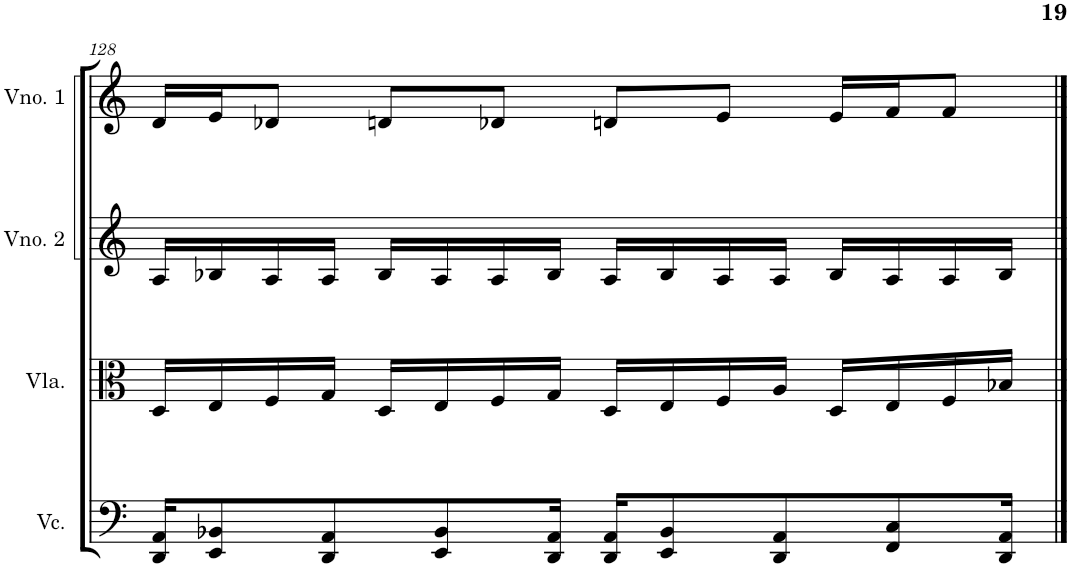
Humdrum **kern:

**kern	**kern	**kern	**kern
*part4	*part3	*part2	*part1
*staff4	*staff3	*staff2	*staff1
*I"Violoncelo	*I"Viola	*I"Violino 2	*I"Violino 1
*I'Vc.	*I'Vla.	*I'Vno. 2	*I'Vno. 1
!!LO:PB:g=z
*clefF4	*clefC3	*clefG2	*clefG2
*k[]	*k[]	*k[]	*k[]
*M4/4	*M4/4	*M4/4	*M4/4
=128	=128	=128	=128
16DD/ 16AA/KL	16D/LL	16A/LL	16d/LL
8EE/ 8BB-X/	16E/	16B-X/	16e/J
.	16F/	16A/	8d-X/J
8DD/ 8AA/	16G/JJ	16A/JJ	.
.	16D/LL	16B-/LL	8dn/L
8EE/ 8BB-/	16E/	16A/	.
.	16F/	16A/	8d-X/J
16DD/ 16AA/Jk	16G/JJ	16B-/JJ	.
16DD/ 16AA/KL	16D/LL	16A/LL	8dn/L
8EE/ 8BB-/	16E/	16B-/	.
.	16F/	16A/	8e/J
8DD/ 8AA/	16A/JJ	16A/JJ	.
.	16D/LL	16B-/LL	16e/LL
8FF/ 8C/	16E/	16A/	16f/J
.	16F/	16A/	8f/J
16DD/ 16AA/Jk	16B-X/JJ	16B-/JJ	.
==	==	==	==
*-	*-	*-	*-
